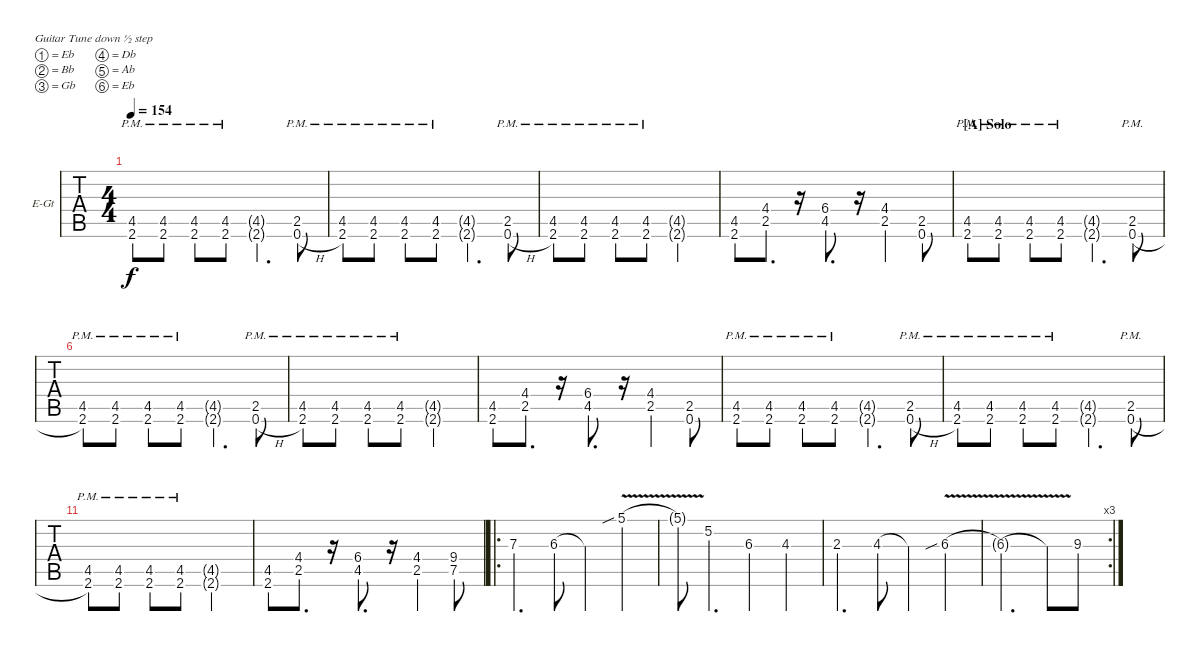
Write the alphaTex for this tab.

\defaultSystemsLayout 4
\bracketExtendMode nobrackets
\firstSystemTrackNameOrientation horizontal
\otherSystemsTrackNameOrientation horizontal
\defaultBarNumberDisplay FirstOfSystem
\track ("Electric Guitar" "E-Gt") {instrument distortionguitar}
\staff {tabs}
\tuning (Eb4 Bb3 Gb3 Db3 Ab2 Eb2)
\ts (4 4)
\tempo 154
\clef g2
\ks c
(2.6{pm} 4.5{pm}).8{dy f} (2.6{pm} 4.5{pm}).8 (2.6{pm} 4.5{pm}).8 (2.6{pm} 4.5{pm}).8 (2.6{g} 4.5{g}).4{d} (0.6{h} 2.5{pm}).8 |
(2.6{pm} 4.5{pm}).8 (2.6{pm} 4.5{pm}).8 (2.6{pm} 4.5{pm}).8 (2.6{pm} 4.5{pm}).8 (2.6{g} 4.5{g}).4{d} (0.6{h} 2.5{pm}).8 |
(2.6{pm} 4.5{pm}).8 (2.6{pm} 4.5{pm}).8 (2.6{pm} 4.5{pm}).8 (2.6{pm} 4.5{pm}).8 (2.6{g} 4.5{g}).2 |
(2.6 4.5).8{lyrics (0 "") lyrics (1 "") lyrics (2 "") lyrics (3 "") lyrics (4 "")} (2.5 4.4).8{d lyrics (0 "") lyrics (1 "") lyrics (2 "") lyrics (3 "") lyrics (4 "")} r.16 (4.5 6.4).8{d lyrics (0 "") lyrics (1 "") lyrics (2 "") lyrics (3 "") lyrics (4 "")} r.16 (2.5 4.4).4{lyrics (0 "") lyrics (1 "") lyrics (2 "") lyrics (3 "") lyrics (4 "")} (2.5 0.6).8{lyrics (0 "") lyrics (1 "") lyrics (2 "") lyrics (3 "") lyrics (4 "")} |
\section ("A" "Solo")
(2.6{pm} 4.5{pm}).8 (2.6{pm} 4.5{pm}).8 (2.6{pm} 4.5{pm}).8 (2.6{pm} 4.5{pm}).8 (2.6{g} 4.5{g}).4{d} (0.6{h} 2.5{pm}).8 |
(2.6{pm} 4.5{pm}).8 (2.6{pm} 4.5{pm}).8 (2.6{pm} 4.5{pm}).8 (2.6{pm} 4.5{pm}).8 (2.6{g} 4.5{g}).4{d} (0.6{h} 2.5{pm}).8 |
(2.6{pm} 4.5{pm}).8 (2.6{pm} 4.5{pm}).8 (2.6{pm} 4.5{pm}).8 (2.6{pm} 4.5{pm}).8 (2.6{g} 4.5{g}).2 |
(2.6 4.5).8{lyrics (0 "") lyrics (1 "") lyrics (2 "") lyrics (3 "") lyrics (4 "")} (2.5 4.4).8{d lyrics (0 "") lyrics (1 "") lyrics (2 "") lyrics (3 "") lyrics (4 "")} r.16 (4.5 6.4).8{d lyrics (0 "") lyrics (1 "") lyrics (2 "") lyrics (3 "") lyrics (4 "")} r.16 (2.5 4.4).4{lyrics (0 "") lyrics (1 "") lyrics (2 "") lyrics (3 "") lyrics (4 "")} (2.5 0.6).8{lyrics (0 "") lyrics (1 "") lyrics (2 "") lyrics (3 "") lyrics (4 "")} |
(2.6{pm} 4.5{pm}).8 (2.6{pm} 4.5{pm}).8 (2.6{pm} 4.5{pm}).8 (2.6{pm} 4.5{pm}).8 (2.6{g} 4.5{g}).4{d} (0.6{h} 2.5{pm}).8 |
(2.6{pm} 4.5{pm}).8 (2.6{pm} 4.5{pm}).8 (2.6{pm} 4.5{pm}).8 (2.6{pm} 4.5{pm}).8 (2.6{g} 4.5{g}).4{d} (0.6{h} 2.5{pm}).8 |
(2.6{pm} 4.5{pm}).8 (2.6{pm} 4.5{pm}).8 (2.6{pm} 4.5{pm}).8 (2.6{pm} 4.5{pm}).8 (2.6{g} 4.5{g}).2 |
(2.6 4.5).8{lyrics (0 "") lyrics (1 "") lyrics (2 "") lyrics (3 "") lyrics (4 "")} (2.5 4.4).8{d lyrics (0 "") lyrics (1 "") lyrics (2 "") lyrics (3 "") lyrics (4 "")} r.16 (4.5 6.4).8{d lyrics (0 "") lyrics (1 "") lyrics (2 "") lyrics (3 "") lyrics (4 "")} r.16 (2.5 4.4).4{lyrics (0 "") lyrics (1 "") lyrics (2 "") lyrics (3 "") lyrics (4 "")} (9.4 7.5).8 |
\ro
7.3.4{d} 6.3.8 6.3{t}.4 5.1{v sib}.4 |
5.1{v t}.8 5.2.4{d} 6.3.4 4.3.4 |
2.3.4{d} 4.3.8 4.3{t}.4 6.3{v sib}.4 |
\rc 3
6.3{v t}.2{d} 6.3{v t}.8 9.3.8
